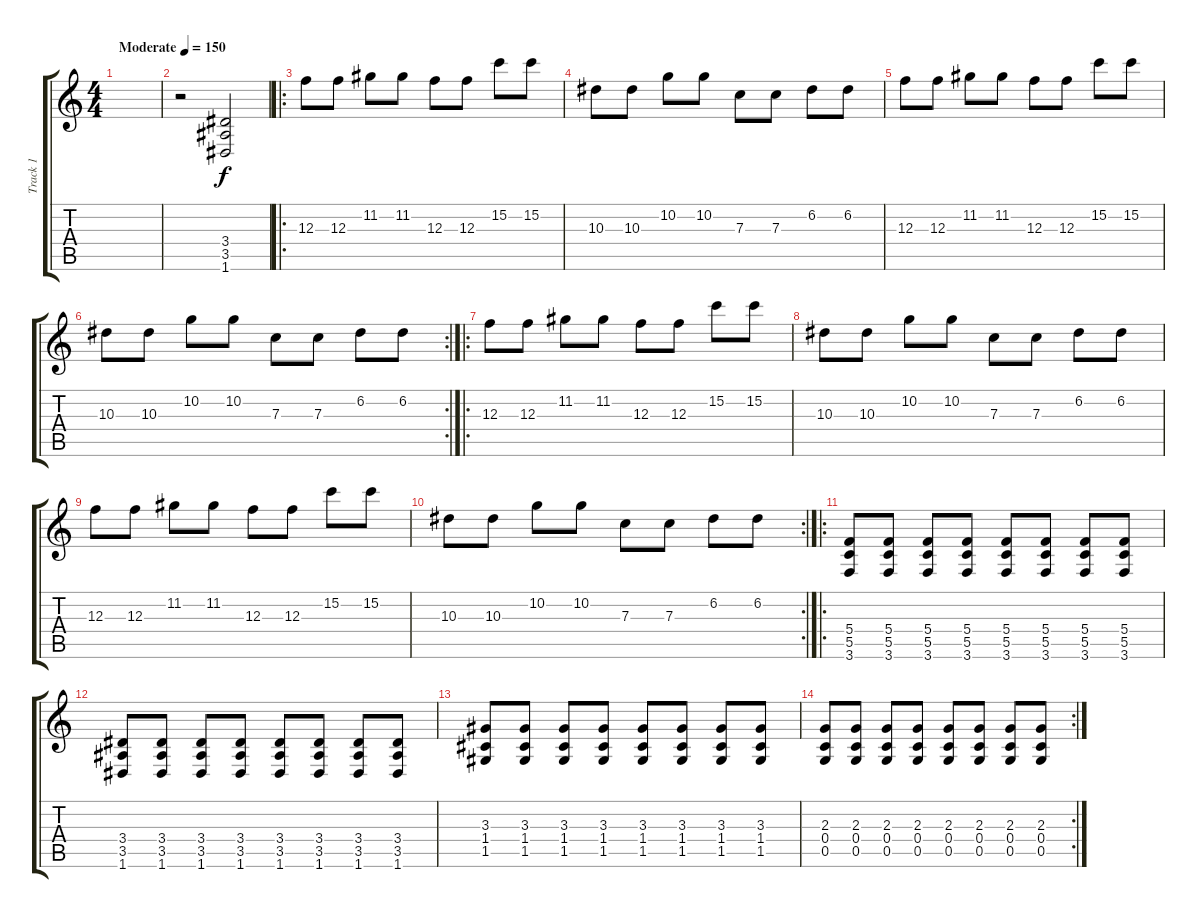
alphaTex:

\track ("Track 1" "Track 1") {instrument distortionguitar}
\staff {score tabs}
\tuning (D4 A3 F3 C3 G2 D2) {hide}
\ts (4 4)
\tempo (150 "Moderate")
\clef g2
\ks c
|
r.2 (3.4 3.5 1.6).2 |
\ro
12.3.8 12.3.8 11.2.8 11.2.8 12.3.8 12.3.8 15.2.8 15.2.8 |
10.3.8 10.3.8 10.2.8 10.2.8 7.3.8 7.3.8 6.2.8 6.2.8 |
12.3.8 12.3.8 11.2.8 11.2.8 12.3.8 12.3.8 15.2.8 15.2.8 |
\rc 2
10.3.8 10.3.8 10.2.8 10.2.8 7.3.8 7.3.8 6.2.8 6.2.8 |
\ro
12.3.8 12.3.8 11.2.8 11.2.8 12.3.8 12.3.8 15.2.8 15.2.8 |
10.3.8 10.3.8 10.2.8 10.2.8 7.3.8 7.3.8 6.2.8 6.2.8 |
12.3.8 12.3.8 11.2.8 11.2.8 12.3.8 12.3.8 15.2.8 15.2.8 |
\rc 2
10.3.8 10.3.8 10.2.8 10.2.8 7.3.8 7.3.8 6.2.8 6.2.8 |
\ro
(5.4 5.5 3.6).8 (5.4 5.5 3.6).8 (5.4 5.5 3.6).8 (5.4 5.5 3.6).8 (5.4 5.5 3.6).8 (5.4 5.5 3.6).8 (5.4 5.5 3.6).8 (5.4 5.5 3.6).8 |
(3.4 3.5 1.6).8 (3.4 3.5 1.6).8 (3.4 3.5 1.6).8 (3.4 3.5 1.6).8 (3.4 3.5 1.6).8 (3.4 3.5 1.6).8 (3.4 3.5 1.6).8 (3.4 3.5 1.6).8 |
(3.3 1.4 1.5).8 (3.3 1.4 1.5).8 (3.3 1.4 1.5).8 (3.3 1.4 1.5).8 (3.3 1.4 1.5).8 (3.3 1.4 1.5).8 (3.3 1.4 1.5).8 (3.3 1.4 1.5).8 |
\rc 2
(2.3 0.4 0.5).8 (2.3 0.4 0.5).8 (2.3 0.4 0.5).8 (2.3 0.4 0.5).8 (2.3 0.4 0.5).8 (2.3 0.4 0.5).8 (2.3 0.4 0.5).8 (2.3 0.4 0.5).8
